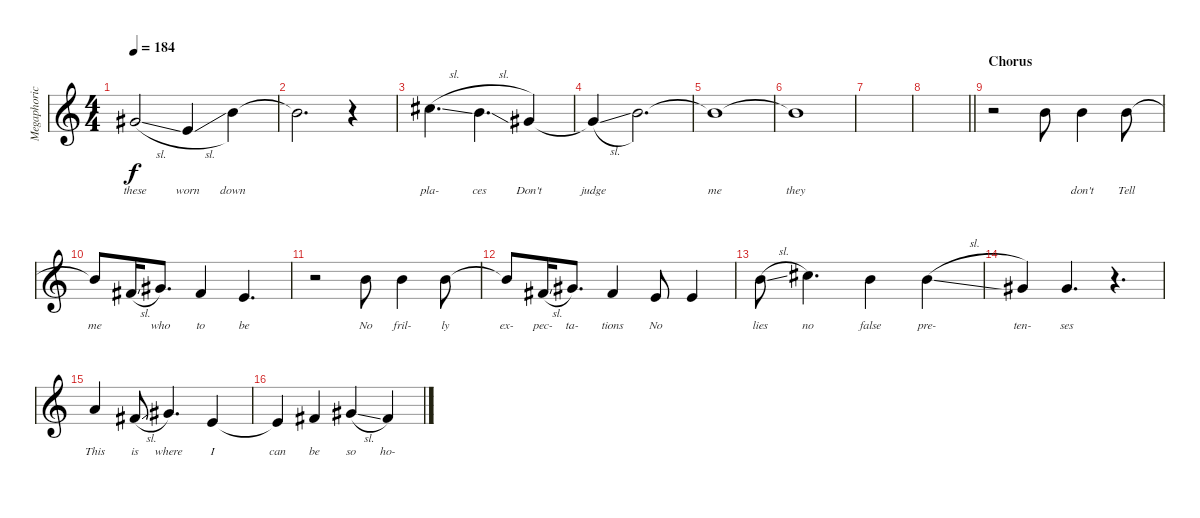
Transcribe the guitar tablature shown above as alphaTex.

\track ("Megaphoric (Vocals)" "Megaphoric") {instrument altosax}
\staff {score}
\tuning (E4 B3 G3 D3 A2 E2) {hide}
\ts (4 4)
\tempo 184
\clef g2
\ks c
9.2{sl}.2{lyrics (0 "these") lyrics (1 "") lyrics (2 "") lyrics (3 "") lyrics (4 "") dy f} 5.2{sl}.4{lyrics (0 "worn") lyrics (1 "") lyrics (2 "") lyrics (3 "") lyrics (4 "")} 12.2.4{lyrics (0 "down") lyrics (1 "") lyrics (2 "") lyrics (3 "") lyrics (4 "")} |
12.2{t}.2{d lyrics (0 "") lyrics (1 "") lyrics (2 "") lyrics (3 "") lyrics (4 "")} r.4 |
9.1{sl}.4{d lyrics (0 "pla-") lyrics (1 "") lyrics (2 "") lyrics (3 "") lyrics (4 "")} 7.1{sl}.4{d lyrics (0 "ces") lyrics (1 "") lyrics (2 "") lyrics (3 "") lyrics (4 "")} 4.1.4{lyrics (0 "Don't") lyrics (1 "") lyrics (2 "") lyrics (3 "") lyrics (4 "")} |
4.1{sl t}.4{lyrics (0 "judge") lyrics (1 "") lyrics (2 "") lyrics (3 "") lyrics (4 "")} 7.1.2{d lyrics (0 "") lyrics (1 "") lyrics (2 "") lyrics (3 "") lyrics (4 "")} |
7.1{t}.1{lyrics (0 "me") lyrics (1 "") lyrics (2 "") lyrics (3 "") lyrics (4 "")} |
7.1{t}.1{lyrics (0 "they") lyrics (1 "") lyrics (2 "") lyrics (3 "") lyrics (4 "")} |
|
\barLineRight lightlight
|
\section ("" "Chorus")
r.2 7.1.8{lyrics (0 "") lyrics (1 "") lyrics (2 "") lyrics (3 "") lyrics (4 "")} 7.1.4{lyrics (0 "don't") lyrics (1 "") lyrics (2 "") lyrics (3 "") lyrics (4 "")} 7.1.8{lyrics (0 "Tell") lyrics (1 "") lyrics (2 "") lyrics (3 "") lyrics (4 "")} |
7.1{t}.8{lyrics (0 "me") lyrics (1 "") lyrics (2 "") lyrics (3 "") lyrics (4 "")} 7.2{sl}.16{lyrics (0 "") lyrics (1 "") lyrics (2 "") lyrics (3 "") lyrics (4 "")} 9.2.8{d lyrics (0 "who") lyrics (1 "") lyrics (2 "") lyrics (3 "") lyrics (4 "")} 7.2.4{lyrics (0 "to") lyrics (1 "") lyrics (2 "") lyrics (3 "") lyrics (4 "")} 5.2.4{d lyrics (0 "be") lyrics (1 "") lyrics (2 "") lyrics (3 "") lyrics (4 "")} |
r.2 7.1.8{lyrics (0 "No") lyrics (1 "") lyrics (2 "") lyrics (3 "") lyrics (4 "")} 7.1.4{lyrics (0 "fril-") lyrics (1 "") lyrics (2 "") lyrics (3 "") lyrics (4 "")} 7.1.8{lyrics (0 "ly") lyrics (1 "") lyrics (2 "") lyrics (3 "") lyrics (4 "")} |
7.1{t}.8{lyrics (0 "ex-") lyrics (1 "") lyrics (2 "") lyrics (3 "") lyrics (4 "")} 7.2{sl}.16{lyrics (0 "pec-") lyrics (1 "") lyrics (2 "") lyrics (3 "") lyrics (4 "")} 9.2.8{d lyrics (0 "ta-") lyrics (1 "") lyrics (2 "") lyrics (3 "") lyrics (4 "")} 7.2.4{lyrics (0 "tions") lyrics (1 "") lyrics (2 "") lyrics (3 "") lyrics (4 "")} 5.2.8{lyrics (0 "No") lyrics (1 "") lyrics (2 "") lyrics (3 "") lyrics (4 "")} 5.2.4{lyrics (0 "") lyrics (1 "") lyrics (2 "") lyrics (3 "") lyrics (4 "")} |
7.1{sl}.8{lyrics (0 "lies") lyrics (1 "") lyrics (2 "") lyrics (3 "") lyrics (4 "")} 9.1.4{d lyrics (0 "no") lyrics (1 "") lyrics (2 "") lyrics (3 "") lyrics (4 "")} 7.1.4{lyrics (0 "false") lyrics (1 "") lyrics (2 "") lyrics (3 "") lyrics (4 "")} 7.1{sl}.4{lyrics (0 "pre-") lyrics (1 "") lyrics (2 "") lyrics (3 "") lyrics (4 "")} |
4.1.4{lyrics (0 "ten-") lyrics (1 "") lyrics (2 "") lyrics (3 "") lyrics (4 "")} 4.1.4{d lyrics (0 "ses") lyrics (1 "") lyrics (2 "") lyrics (3 "") lyrics (4 "")} r.4{d} |
5.1.4{lyrics (0 "This") lyrics (1 "") lyrics (2 "") lyrics (3 "") lyrics (4 "")} 2.1{sl}.8{lyrics (0 "is") lyrics (1 "") lyrics (2 "") lyrics (3 "") lyrics (4 "")} 4.1.4{d lyrics (0 "where") lyrics (1 "") lyrics (2 "") lyrics (3 "") lyrics (4 "")} 5.2.4{lyrics (0 "I") lyrics (1 "") lyrics (2 "") lyrics (3 "") lyrics (4 "")} |
5.2{t}.4{lyrics (0 "can") lyrics (1 "") lyrics (2 "") lyrics (3 "") lyrics (4 "")} 7.2.4{lyrics (0 "be") lyrics (1 "") lyrics (2 "") lyrics (3 "") lyrics (4 "")} 4.1{sl}.4{lyrics (0 "so") lyrics (1 "") lyrics (2 "") lyrics (3 "") lyrics (4 "")} 2.1.4{lyrics (0 "ho-") lyrics (1 "") lyrics (2 "") lyrics (3 "") lyrics (4 "")}
